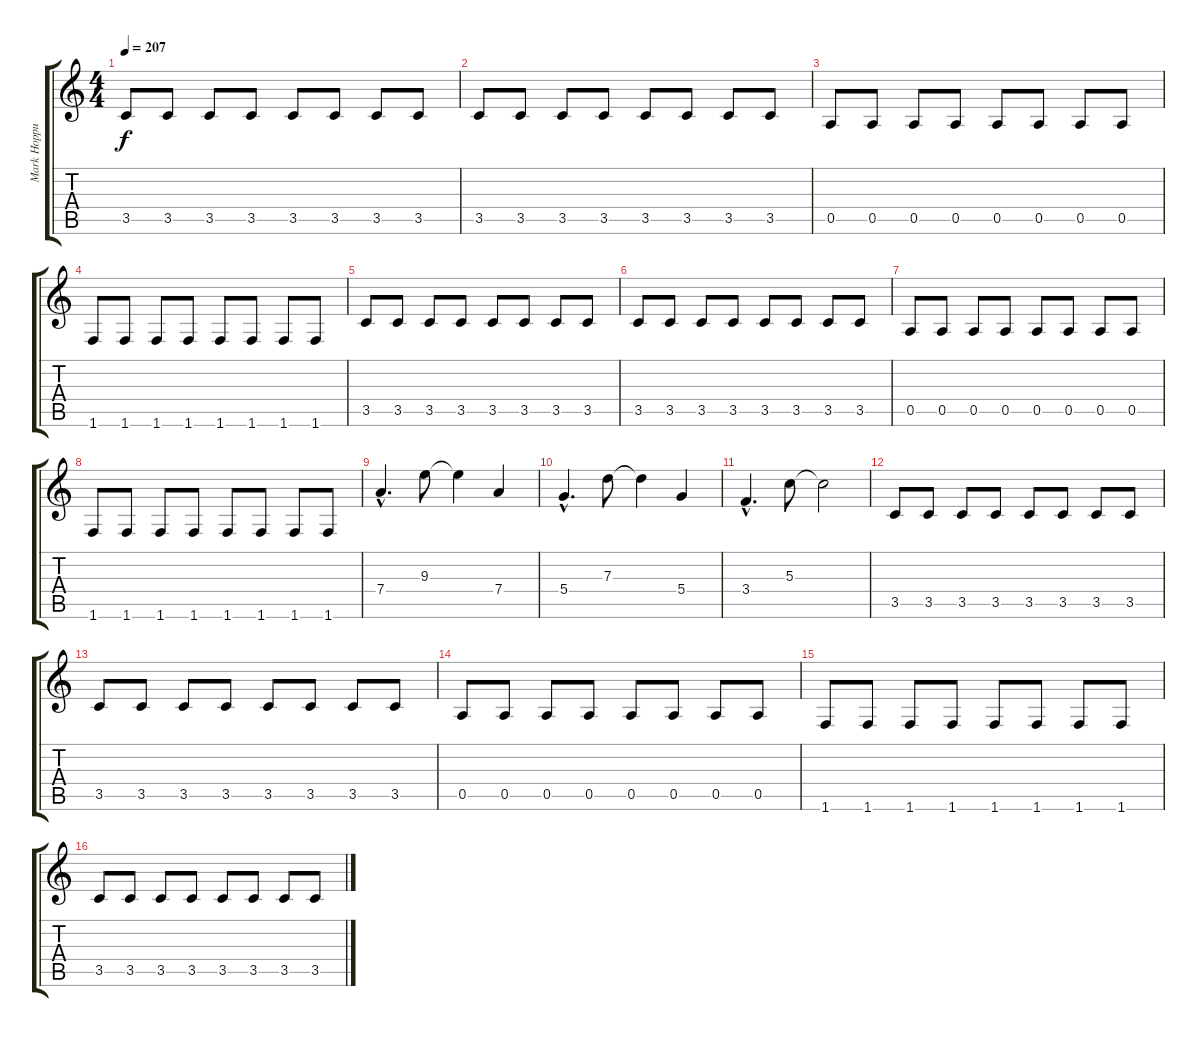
\track ("Mark Hoppus" "Mark Hoppu") {instrument electricbasspick}
\staff {score tabs}
\tuning (E4 B3 G3 D3 A2 E2) {hide}
\ts (4 4)
\tempo 207
\clef g2
\ks c
3.5.8{dy f} 3.5.8 3.5.8 3.5.8 3.5.8 3.5.8 3.5.8 3.5.8 |
3.5.8 3.5.8 3.5.8 3.5.8 3.5.8 3.5.8 3.5.8 3.5.8 |
0.5.8 0.5.8 0.5.8 0.5.8 0.5.8 0.5.8 0.5.8 0.5.8 |
1.6.8 1.6.8 1.6.8 1.6.8 1.6.8 1.6.8 1.6.8 1.6.8 |
3.5.8 3.5.8 3.5.8 3.5.8 3.5.8 3.5.8 3.5.8 3.5.8 |
3.5.8 3.5.8 3.5.8 3.5.8 3.5.8 3.5.8 3.5.8 3.5.8 |
0.5.8 0.5.8 0.5.8 0.5.8 0.5.8 0.5.8 0.5.8 0.5.8 |
1.6.8 1.6.8 1.6.8 1.6.8 1.6.8 1.6.8 1.6.8 1.6.8 |
7.4{hac}.4{d} 9.3.8 9.3{t}.4 7.4.4 |
5.4{hac}.4{d} 7.3.8 7.3{t}.4 5.4.4 |
3.4{hac}.4{d} 5.3.8 5.3{t}.2 |
3.5.8 3.5.8 3.5.8 3.5.8 3.5.8 3.5.8 3.5.8 3.5.8 |
3.5.8 3.5.8 3.5.8 3.5.8 3.5.8 3.5.8 3.5.8 3.5.8 |
0.5.8 0.5.8 0.5.8 0.5.8 0.5.8 0.5.8 0.5.8 0.5.8 |
1.6.8 1.6.8 1.6.8 1.6.8 1.6.8 1.6.8 1.6.8 1.6.8 |
3.5.8 3.5.8 3.5.8 3.5.8 3.5.8 3.5.8 3.5.8 3.5.8
